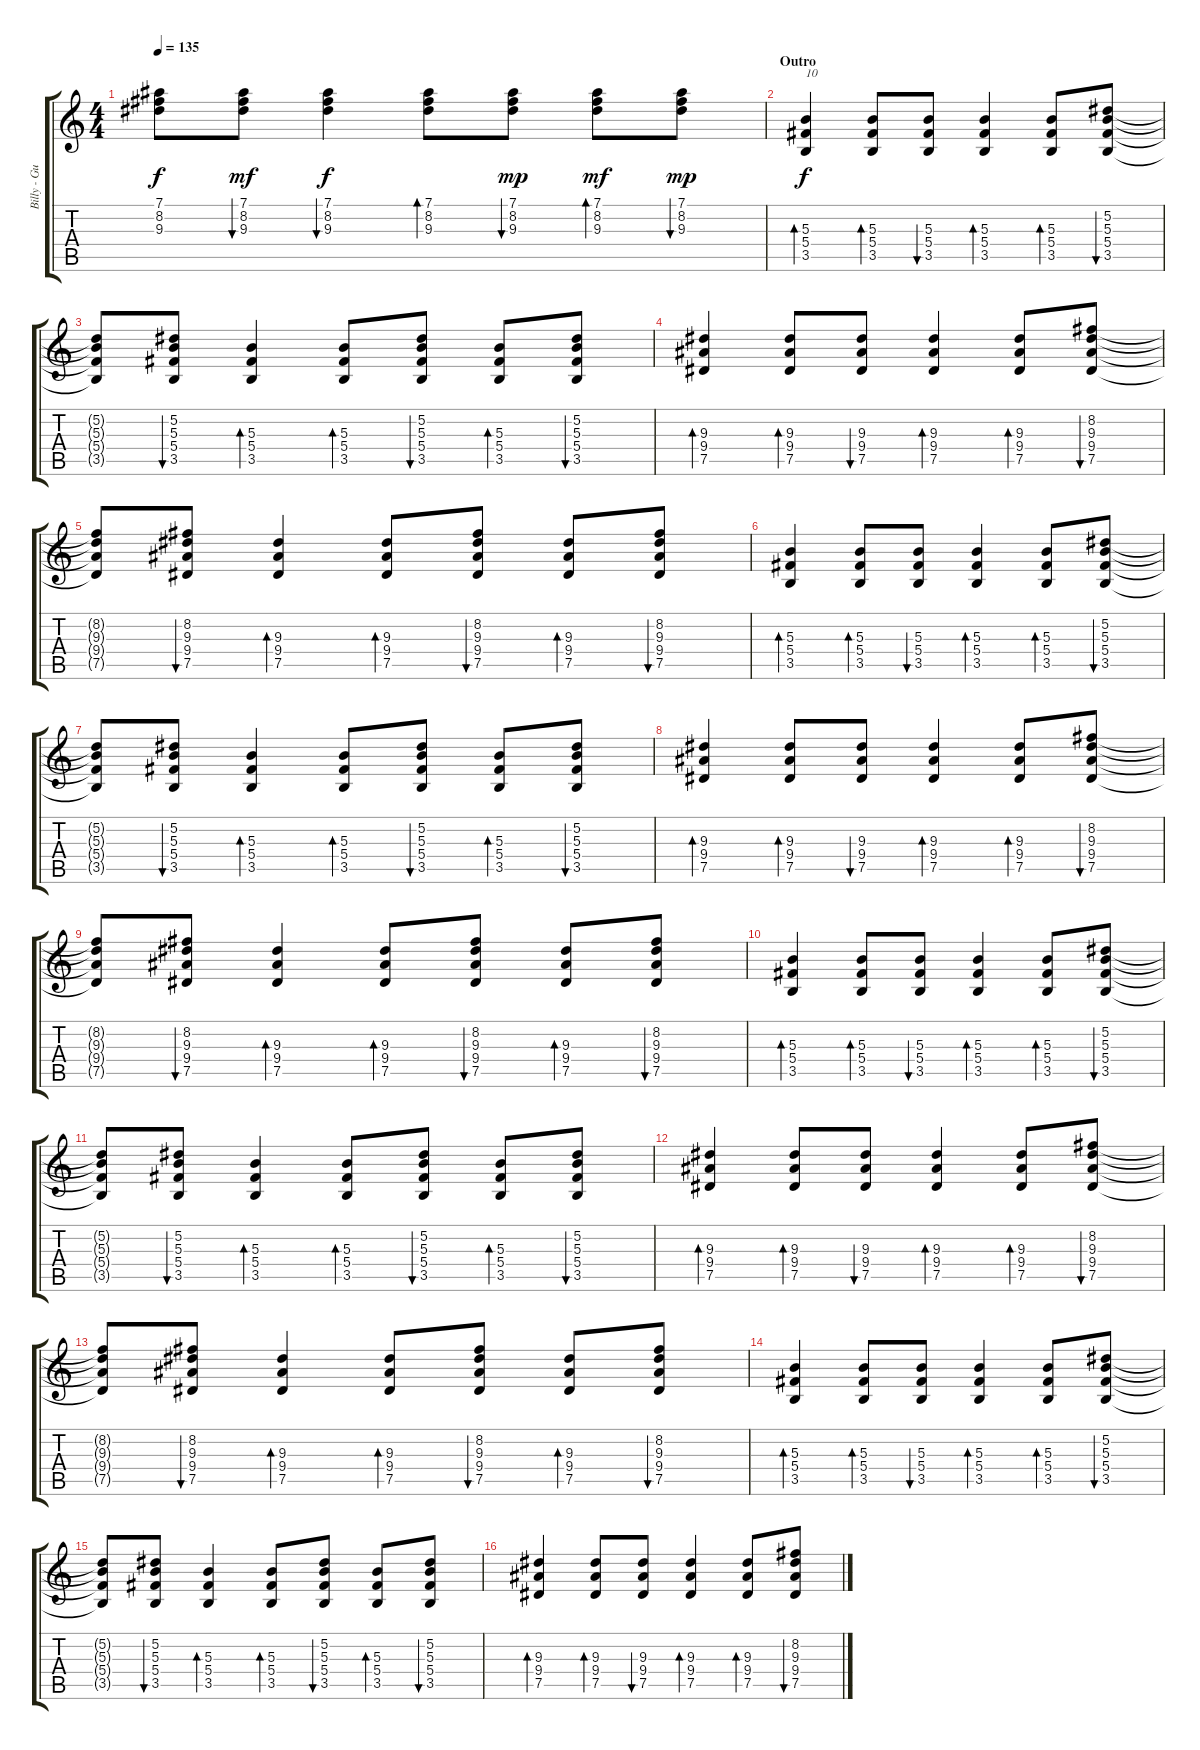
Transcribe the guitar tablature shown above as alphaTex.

\track ("Billy - Guitar I" "Billy - Gu") {instrument overdrivenguitar}
\staff {score tabs}
\tuning (Eb4 Bb3 Gb3 Db3 Ab2 Eb2) {hide}
\ts (4 4)
\tempo 135
\clef g2
\ks c
(7.1{t} 8.2{t} 9.3{t}).8{dy f} (7.1 8.2 9.3).8{bu 60 dy mf} (7.1 8.2 9.3).4{bu 60 dy f} (7.1 8.2 9.3).8{bd 60} (7.1 8.2 9.3).8{bu 60 dy mp} (7.1 8.2 9.3).8{bd 60 dy mf} (7.1 8.2 9.3).8{bu 60 dy mp} |
\section ("" "Outro")
(5.3 5.4 3.5).4{bd 30 txt "10" dy f volume 10} (5.3 5.4 3.5).8{bd 30} (5.3 5.4 3.5).8{bu 30} (5.3 5.4 3.5).4{bd 30} (5.3 5.4 3.5).8{bd 30} (5.2 5.3 5.4 3.5).8{bu 30} |
(5.2{t} 5.3{t} 5.4{t} 3.5{t}).8 (5.2 5.3 5.4 3.5).8{bu 30} (5.3 5.4 3.5).4{bd 30} (5.3 5.4 3.5).8{bd 30} (5.2 5.3 5.4 3.5).8{bu 30} (5.3 5.4 3.5).8{bd 30} (5.2 5.3 5.4 3.5).8{bu 30} |
(9.3 9.4 7.5).4{bd 30} (9.3 9.4 7.5).8{bd 30} (9.3 9.4 7.5).8{bu 30} (9.3 9.4 7.5).4{bd 30} (9.3 9.4 7.5).8{bd 30} (8.2 9.3 9.4 7.5).8{bu 30} |
(8.2{t} 9.3{t} 9.4{t} 7.5{t}).8 (8.2 9.3 9.4 7.5).8{bu 30} (9.3 9.4 7.5).4{bd 30} (9.3 9.4 7.5).8{bd 30} (8.2 9.3 9.4 7.5).8{bu 30} (9.3 9.4 7.5).8{bd 30} (8.2 9.3 9.4 7.5).8{bu 30} |
(5.3 5.4 3.5).4{bd 30} (5.3 5.4 3.5).8{bd 30} (5.3 5.4 3.5).8{bu 30} (5.3 5.4 3.5).4{bd 30} (5.3 5.4 3.5).8{bd 30} (5.2 5.3 5.4 3.5).8{bu 30} |
(5.2{t} 5.3{t} 5.4{t} 3.5{t}).8 (5.2 5.3 5.4 3.5).8{bu 30} (5.3 5.4 3.5).4{bd 30} (5.3 5.4 3.5).8{bd 30} (5.2 5.3 5.4 3.5).8{bu 30} (5.3 5.4 3.5).8{bd 30} (5.2 5.3 5.4 3.5).8{bu 30} |
(9.3 9.4 7.5).4{bd 30} (9.3 9.4 7.5).8{bd 30} (9.3 9.4 7.5).8{bu 30} (9.3 9.4 7.5).4{bd 30} (9.3 9.4 7.5).8{bd 30} (8.2 9.3 9.4 7.5).8{bu 30} |
(8.2{t} 9.3{t} 9.4{t} 7.5{t}).8 (8.2 9.3 9.4 7.5).8{bu 30} (9.3 9.4 7.5).4{bd 30} (9.3 9.4 7.5).8{bd 30} (8.2 9.3 9.4 7.5).8{bu 30} (9.3 9.4 7.5).8{bd 30} (8.2 9.3 9.4 7.5).8{bu 30} |
(5.3 5.4 3.5).4{bd 30} (5.3 5.4 3.5).8{bd 30} (5.3 5.4 3.5).8{bu 30} (5.3 5.4 3.5).4{bd 30} (5.3 5.4 3.5).8{bd 30} (5.2 5.3 5.4 3.5).8{bu 30} |
(5.2{t} 5.3{t} 5.4{t} 3.5{t}).8 (5.2 5.3 5.4 3.5).8{bu 30} (5.3 5.4 3.5).4{bd 30} (5.3 5.4 3.5).8{bd 30} (5.2 5.3 5.4 3.5).8{bu 30} (5.3 5.4 3.5).8{bd 30} (5.2 5.3 5.4 3.5).8{bu 30} |
(9.3 9.4 7.5).4{bd 30} (9.3 9.4 7.5).8{bd 30} (9.3 9.4 7.5).8{bu 30} (9.3 9.4 7.5).4{bd 30} (9.3 9.4 7.5).8{bd 30} (8.2 9.3 9.4 7.5).8{bu 30} |
(8.2{t} 9.3{t} 9.4{t} 7.5{t}).8 (8.2 9.3 9.4 7.5).8{bu 30} (9.3 9.4 7.5).4{bd 30} (9.3 9.4 7.5).8{bd 30} (8.2 9.3 9.4 7.5).8{bu 30} (9.3 9.4 7.5).8{bd 30} (8.2 9.3 9.4 7.5).8{bu 30} |
(5.3 5.4 3.5).4{bd 30} (5.3 5.4 3.5).8{bd 30} (5.3 5.4 3.5).8{bu 30} (5.3 5.4 3.5).4{bd 30} (5.3 5.4 3.5).8{bd 30} (5.2 5.3 5.4 3.5).8{bu 30} |
(5.2{t} 5.3{t} 5.4{t} 3.5{t}).8 (5.2 5.3 5.4 3.5).8{bu 30} (5.3 5.4 3.5).4{bd 30} (5.3 5.4 3.5).8{bd 30} (5.2 5.3 5.4 3.5).8{bu 30} (5.3 5.4 3.5).8{bd 30} (5.2 5.3 5.4 3.5).8{bu 30} |
(9.3 9.4 7.5).4{bd 30} (9.3 9.4 7.5).8{bd 30} (9.3 9.4 7.5).8{bu 30} (9.3 9.4 7.5).4{bd 30} (9.3 9.4 7.5).8{bd 30} (8.2 9.3 9.4 7.5).8{bu 30}
